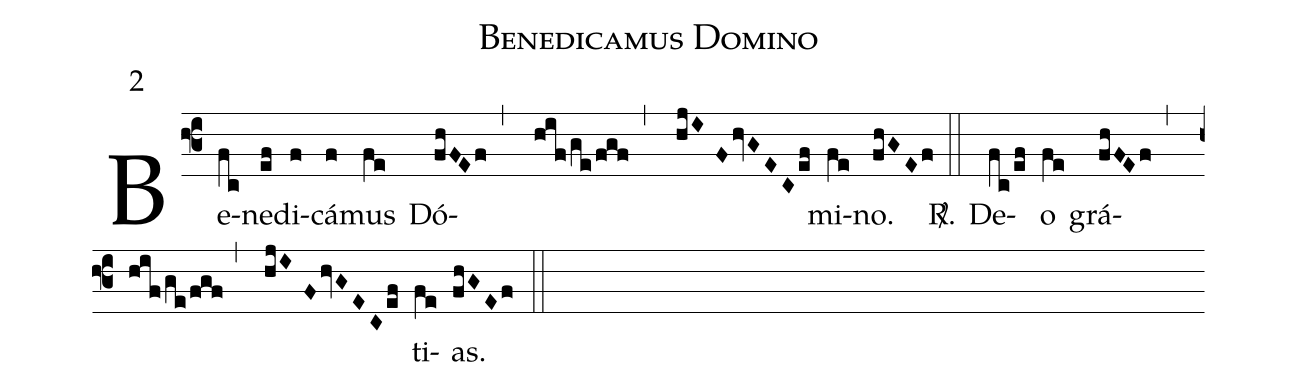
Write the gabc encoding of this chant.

name: Benedicamus Domino;
mode: 2;
%%
(f3)
Be(fc)ne(ef)di(f)cá(f)mus(fe)
Dó(fhFEf, hif/ge/fgf, hjIFhvGEC/ef)mi(fe)no.(fhGEf) (::)
<sp>R/</sp>.() De(fc/ef)o(fe) grá(fhFEf, hif/ge/fgf, hjIFhvGEC/ef)ti(fe)as.(fhGEf) (::)
